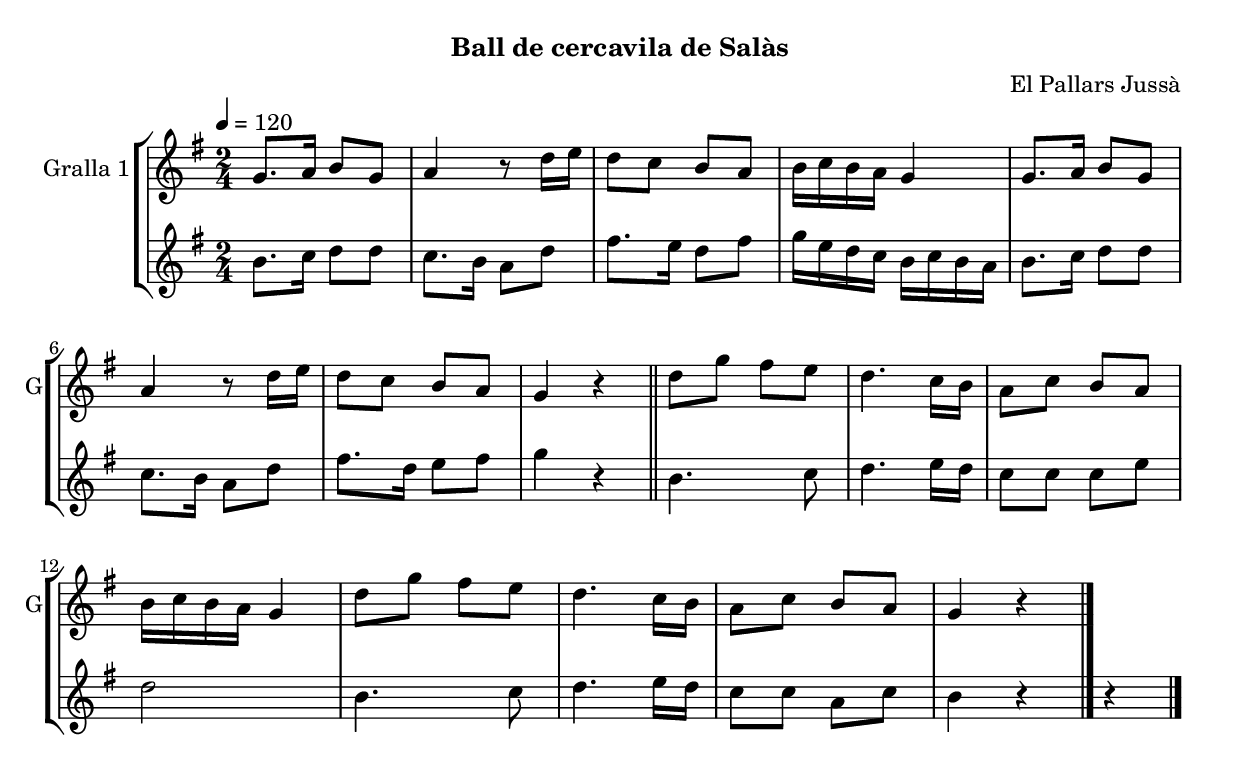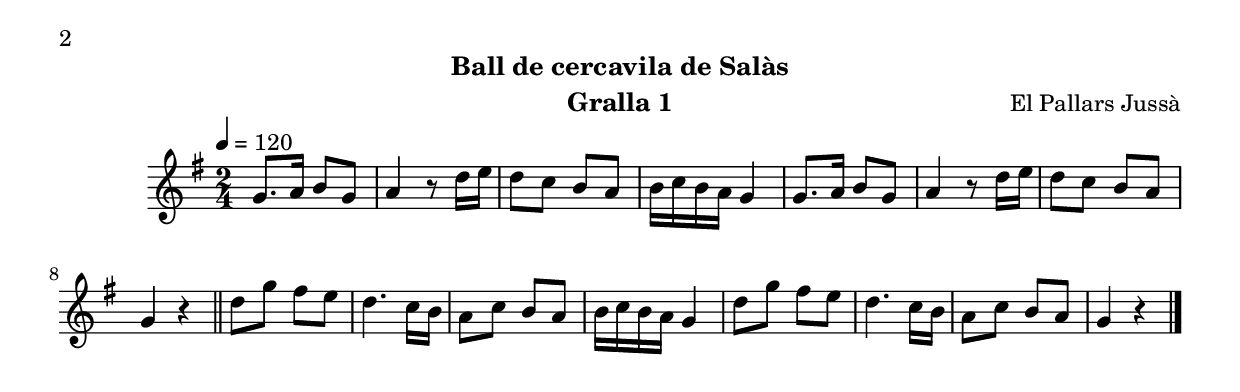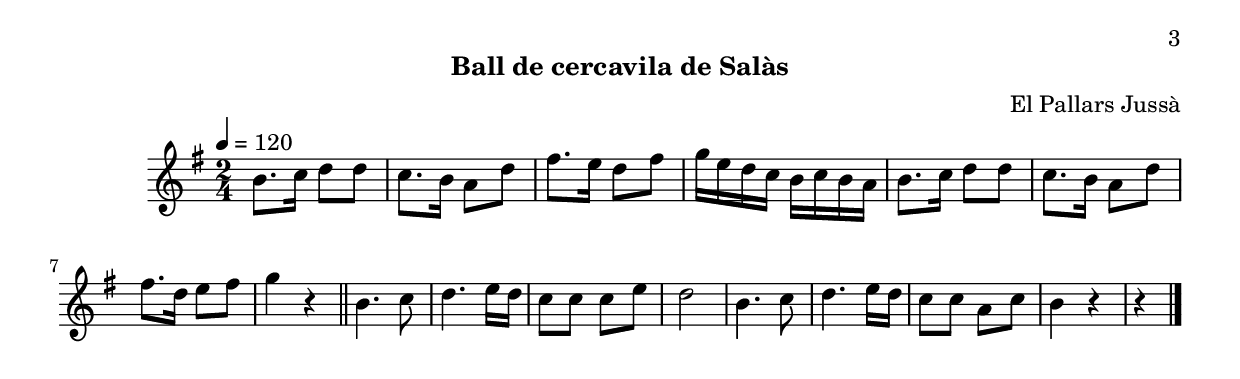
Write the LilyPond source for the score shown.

\version "2.22.1"

\header {
  dedication=""
  title=""
  subtitle="Ball de cercavila de Salàs"
  subsubtitle=""
  poet=""
  meter=""
  piece=""
  composer="El Pallars Jussà"
  arranger=""
  opus=""
  instrument=""
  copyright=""
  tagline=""
}

liniaroAa =
\relative g'
{
  \tempo 4=120
  \clef treble
  \key g \major
  \time 2/4
  g8. a16 b8 g  |
  a4 r8 d16 e  |
  d8 c b a  |
  b16 c b a g4  |
  %05
  g8. a16 b8 g  |
  a4 r8 d16 e  |
  d8 c b a  |
  g4 r  \bar "||"
  d'8 g fis e  |
  %10
  d4. c16 b  |
  a8 c b a  |
  b16 c b a g4  |
  d'8 g fis e  |
  d4. c16 b  |
  %15
  a8 c b a  |
  g4 r  \bar "|."
}

liniaroAb =
\relative b'
{
  \tempo 4=120
  \clef treble
  \key g \major
  \time 2/4
  b8. c16 d8 d  |
  c8. b16 a8 d  |
  fis8. e16 d8 fis  |
  g16 e d c b c b a  |
  %05
  b8. c16 d8 d  |
  c8. b16 a8 d  |
  fis8. d16 e8 fis  |
  g4 r  \bar "||"
  b,4. c8  |
  %10
  d4. e16 d  |
  c8 c c e  |
  d2  |
  b4. c8  |
  d4. e16 d  |
  %15
  c8 c a c  |
  b4 r r  \bar "|." % troigo!
}

\bookpart {
  \score {
    \new StaffGroup {
      \override Score.RehearsalMark #'self-alignment-X = #LEFT
      <<
        \new Staff \with {instrumentName = #"Gralla 1" shortInstrumentName = #"G"} \liniaroAa
        \new Staff \with {instrumentName = #"" shortInstrumentName = #" "} \liniaroAb
      >>
    }
    \layout {}
  }
  \score { \unfoldRepeats
    \new StaffGroup {
      \override Score.RehearsalMark #'self-alignment-X = #LEFT
      <<
        \new Staff \with {instrumentName = #"Gralla 1" shortInstrumentName = #"G"} \liniaroAa
        \new Staff \with {instrumentName = #"" shortInstrumentName = #" "} \liniaroAb
      >>
    }
    \midi {
      \set Staff.midiInstrument = "oboe"
      \set DrumStaff.midiInstrument = "drums"
    }
  }
}

\bookpart {
  \header {instrument="Gralla 1"}
  \score {
    \new StaffGroup {
      \override Score.RehearsalMark #'self-alignment-X = #LEFT
      <<
        \new Staff \liniaroAa
      >>
    }
    \layout {}
  }
  \score { \unfoldRepeats
    \new StaffGroup {
      \override Score.RehearsalMark #'self-alignment-X = #LEFT
      <<
        \new Staff \liniaroAa
      >>
    }
    \midi {
      \set Staff.midiInstrument = "oboe"
      \set DrumStaff.midiInstrument = "drums"
    }
  }
}

\bookpart {
  \header {instrument=""}
  \score {
    \new StaffGroup {
      \override Score.RehearsalMark #'self-alignment-X = #LEFT
      <<
        \new Staff \liniaroAb
      >>
    }
    \layout {}
  }
  \score { \unfoldRepeats
    \new StaffGroup {
      \override Score.RehearsalMark #'self-alignment-X = #LEFT
      <<
        \new Staff \liniaroAb
      >>
    }
    \midi {
      \set Staff.midiInstrument = "oboe"
      \set DrumStaff.midiInstrument = "drums"
    }
  }
}

